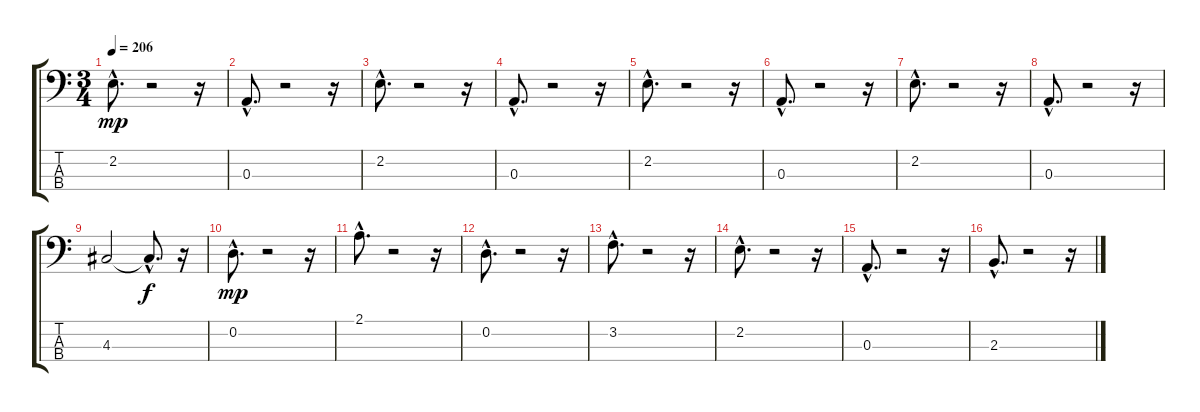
\track "" {instrument acousticbass}
\staff {score tabs}
\tuning (G2 D2 A1 E1) {hide}
\ts (3 4)
\tempo 206
\clef f4
\ks c
2.2{hac}.8{d dy mp} r.2 r.16 |
0.3{hac}.8{d} r.2 r.16 |
2.2{hac}.8{d} r.2 r.16 |
0.3{hac}.8{d} r.2 r.16 |
2.2{hac}.8{d} r.2 r.16 |
0.3{hac}.8{d} r.2 r.16 |
2.2{hac}.8{d} r.2 r.16 |
0.3{hac}.8{d} r.2 r.16 |
4.3.2 4.3{hac t}.8{d dy f} r.16 |
0.2{hac}.8{d dy mp} r.2 r.16 |
2.1{hac}.8{d} r.2 r.16 |
0.2{hac}.8{d} r.2 r.16 |
3.2{hac}.8{d} r.2 r.16 |
2.2{hac}.8{d} r.2 r.16 |
0.3{hac}.8{d} r.2 r.16 |
2.3{hac}.8{d} r.2 r.16
